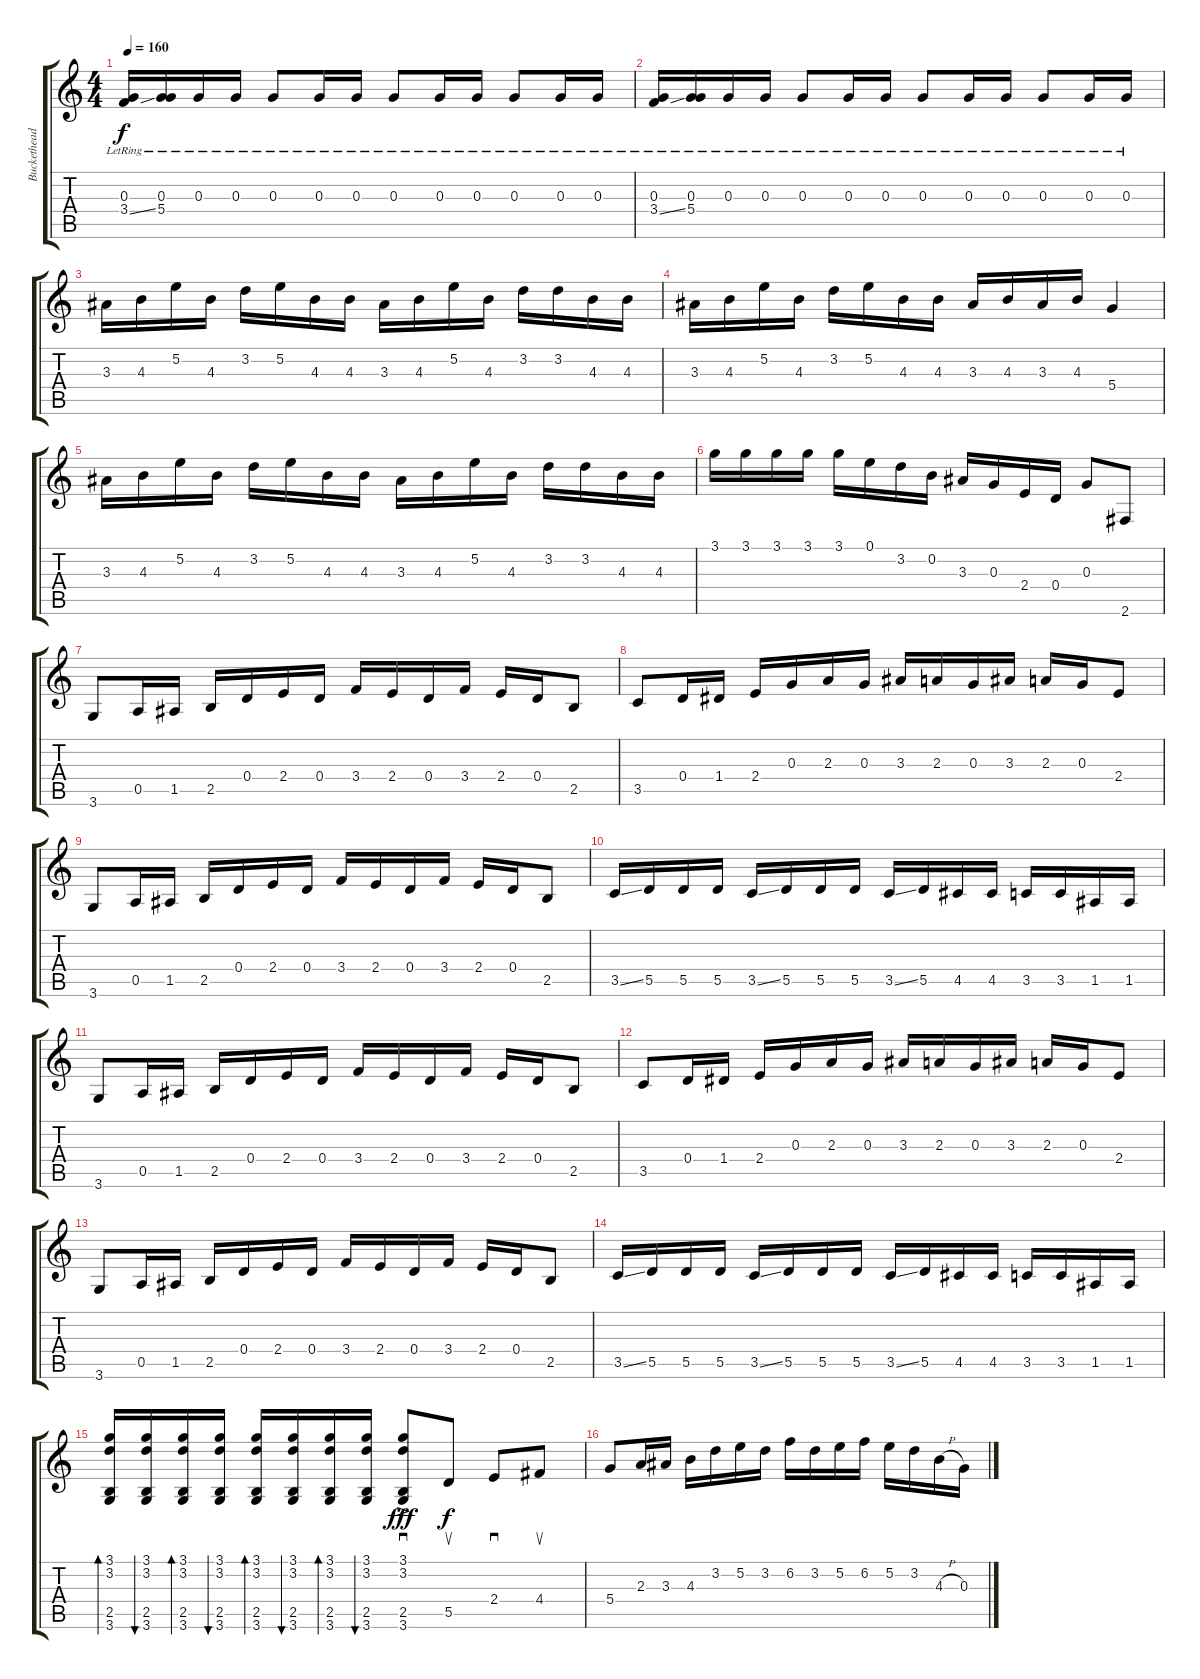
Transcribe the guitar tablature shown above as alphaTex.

\track ("Buckethead" "Buckethead") {instrument electricguitarclean}
\staff {score tabs}
\tuning (E4 B3 G3 D3 A2 E2) {hide}
\ts (4 4)
\tempo 160
\clef g2
\ks c
(0.3{lr} 3.4{ss}).16{dy f instrument electricguitarclean} (0.3{lr} 5.4{lr}).16 0.3{lr}.16 0.3{lr}.16 0.3{lr}.8 0.3{lr}.16 0.3{lr}.16 0.3{lr}.8 0.3{lr}.16 0.3{lr}.16 0.3{lr}.8 0.3{lr}.16 0.3{lr}.16 |
(0.3{lr} 3.4{ss}).16 (0.3{lr} 5.4{lr}).16 0.3{lr}.16 0.3{lr}.16 0.3{lr}.8 0.3{lr}.16 0.3{lr}.16 0.3{lr}.8 0.3{lr}.16 0.3{lr}.16 0.3{lr}.8 0.3{lr}.16 0.3{lr}.16 |
3.3.16 4.3.16 5.2.16 4.3.16 3.2.16 5.2.16 4.3.16 4.3.16 3.3.16 4.3.16 5.2.16 4.3.16 3.2.16 3.2.16 4.3.16 4.3.16 |
3.3.16 4.3.16 5.2.16 4.3.16 3.2.16 5.2.16 4.3.16 4.3.16 3.3.16 4.3.16 3.3.16 4.3.16 5.4.4 |
3.3.16 4.3.16 5.2.16 4.3.16 3.2.16 5.2.16 4.3.16 4.3.16 3.3.16 4.3.16 5.2.16 4.3.16 3.2.16 3.2.16 4.3.16 4.3.16 |
3.1.16 3.1.16 3.1.16 3.1.16 3.1.16 0.1.16 3.2.16 0.2.16 3.3.16 0.3.16 2.4.16 0.4.16 0.3.8 2.6.8 |
3.6.8 0.5.16 1.5.16 2.5.16 0.4.16 2.4.16 0.4.16 3.4.16 2.4.16 0.4.16 3.4.16 2.4.16 0.4.16 2.5.8 |
3.5.8 0.4.16 1.4.16 2.4.16 0.3.16 2.3.16 0.3.16 3.3.16 2.3.16 0.3.16 3.3.16 2.3.16 0.3.16 2.4.8 |
3.6.8 0.5.16 1.5.16 2.5.16 0.4.16 2.4.16 0.4.16 3.4.16 2.4.16 0.4.16 3.4.16 2.4.16 0.4.16 2.5.8 |
3.5{ss}.16 5.5.16 5.5.16 5.5.16 3.5{ss}.16 5.5.16 5.5.16 5.5.16 3.5{ss}.16 5.5.16 4.5.16 4.5.16 3.5.16 3.5.16 1.5.16 1.5.16 |
3.6.8 0.5.16 1.5.16 2.5.16 0.4.16 2.4.16 0.4.16 3.4.16 2.4.16 0.4.16 3.4.16 2.4.16 0.4.16 2.5.8 |
3.5.8 0.4.16 1.4.16 2.4.16 0.3.16 2.3.16 0.3.16 3.3.16 2.3.16 0.3.16 3.3.16 2.3.16 0.3.16 2.4.8 |
3.6.8 0.5.16 1.5.16 2.5.16 0.4.16 2.4.16 0.4.16 3.4.16 2.4.16 0.4.16 3.4.16 2.4.16 0.4.16 2.5.8 |
3.5{ss}.16 5.5.16 5.5.16 5.5.16 3.5{ss}.16 5.5.16 5.5.16 5.5.16 3.5{ss}.16 5.5.16 4.5.16 4.5.16 3.5.16 3.5.16 1.5.16 1.5.16 |
(3.1 3.2 2.5 3.6).16{bd 30} (3.1 3.2 2.5 3.6).16{bu 30} (3.1 3.2 2.5 3.6).16{bd 30} (3.1 3.2 2.5 3.6).16{bu 30} (3.1 3.2 2.5 3.6).16{bd 30} (3.1 3.2 2.5 3.6).16{bu 30} (3.1 3.2 2.5 3.6).16{bd 30} (3.1 3.2 2.5 3.6).16{bu 30} (3.1{ac} 3.2{ac} 2.5{ac} 3.6{ac}).8{sd dy fff} 5.5.8{su dy f} 2.4.8{sd} 4.4.8{su} |
5.4.8 2.3.16 3.3.16 4.3.16 3.2.16 5.2.16 3.2.16 6.2.16 3.2.16 5.2.16 6.2.16 5.2.16 3.2.16 4.3{h}.16 0.3.16
